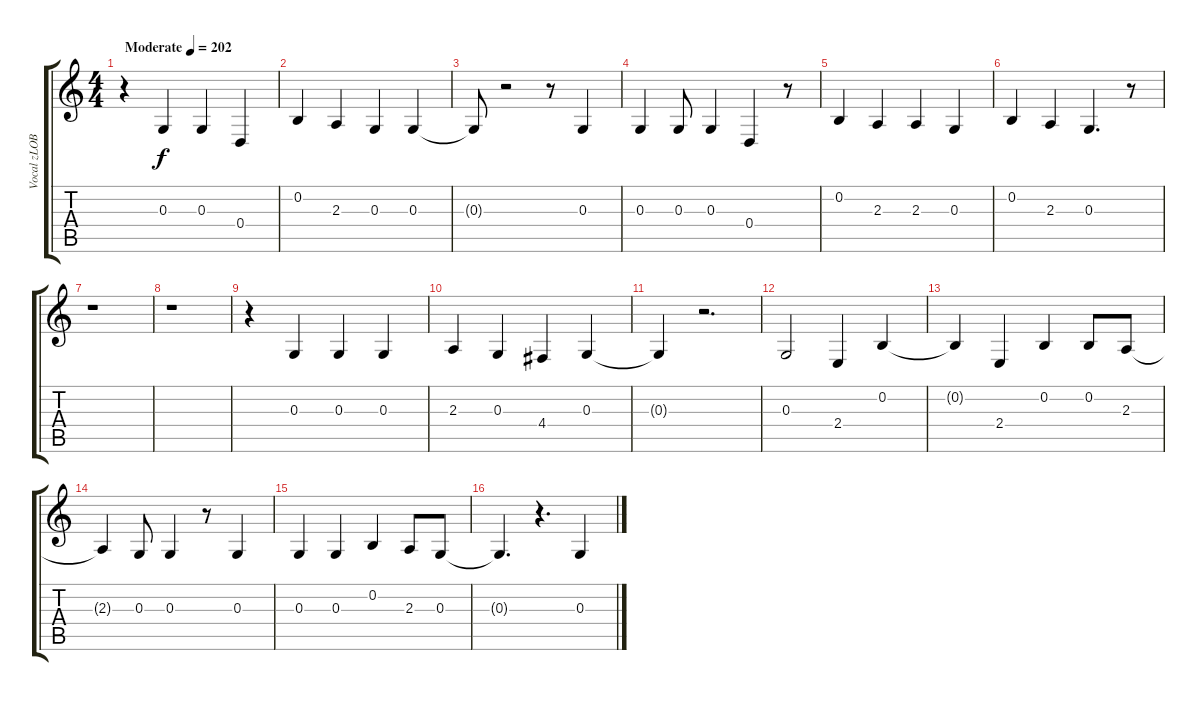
\track ("Vocal zLOB" "Vocal zLOB") {instrument altosax}
\staff {score tabs}
\tuning (E4 B3 G3 D3 A2 E2) {hide}
\ts (4 4)
\tempo (202 "Moderate")
\clef g2
\ks c
r.4{dy f instrument altosax} 0.3.4 0.3.4 0.4.4 |
0.2.4 2.3.4 0.3.4 0.3.4 |
0.3{t}.8 r.2 r.8 0.3.4 |
0.3.4 0.3.8 0.3.4 0.4.4 r.8 |
0.2.4 2.3.4 2.3.4 0.3.4 |
0.2.4 2.3.4 0.3.4{d} r.8 |
r.1 |
r.1 |
r.4 0.3.4 0.3.4 0.3.4 |
2.3.4 0.3.4 4.4.4 0.3.4 |
0.3{t}.4 r.2{d} |
0.3.2 2.4.4 0.2.4 |
0.2{t}.4 2.4.4 0.2.4 0.2.8 2.3.8 |
2.3{t}.4 0.3.8 0.3.4 r.8 0.3.4 |
0.3.4 0.3.4 0.2.4 2.3.8 0.3.8 |
0.3{t}.4{d} r.4{d} 0.3.4
